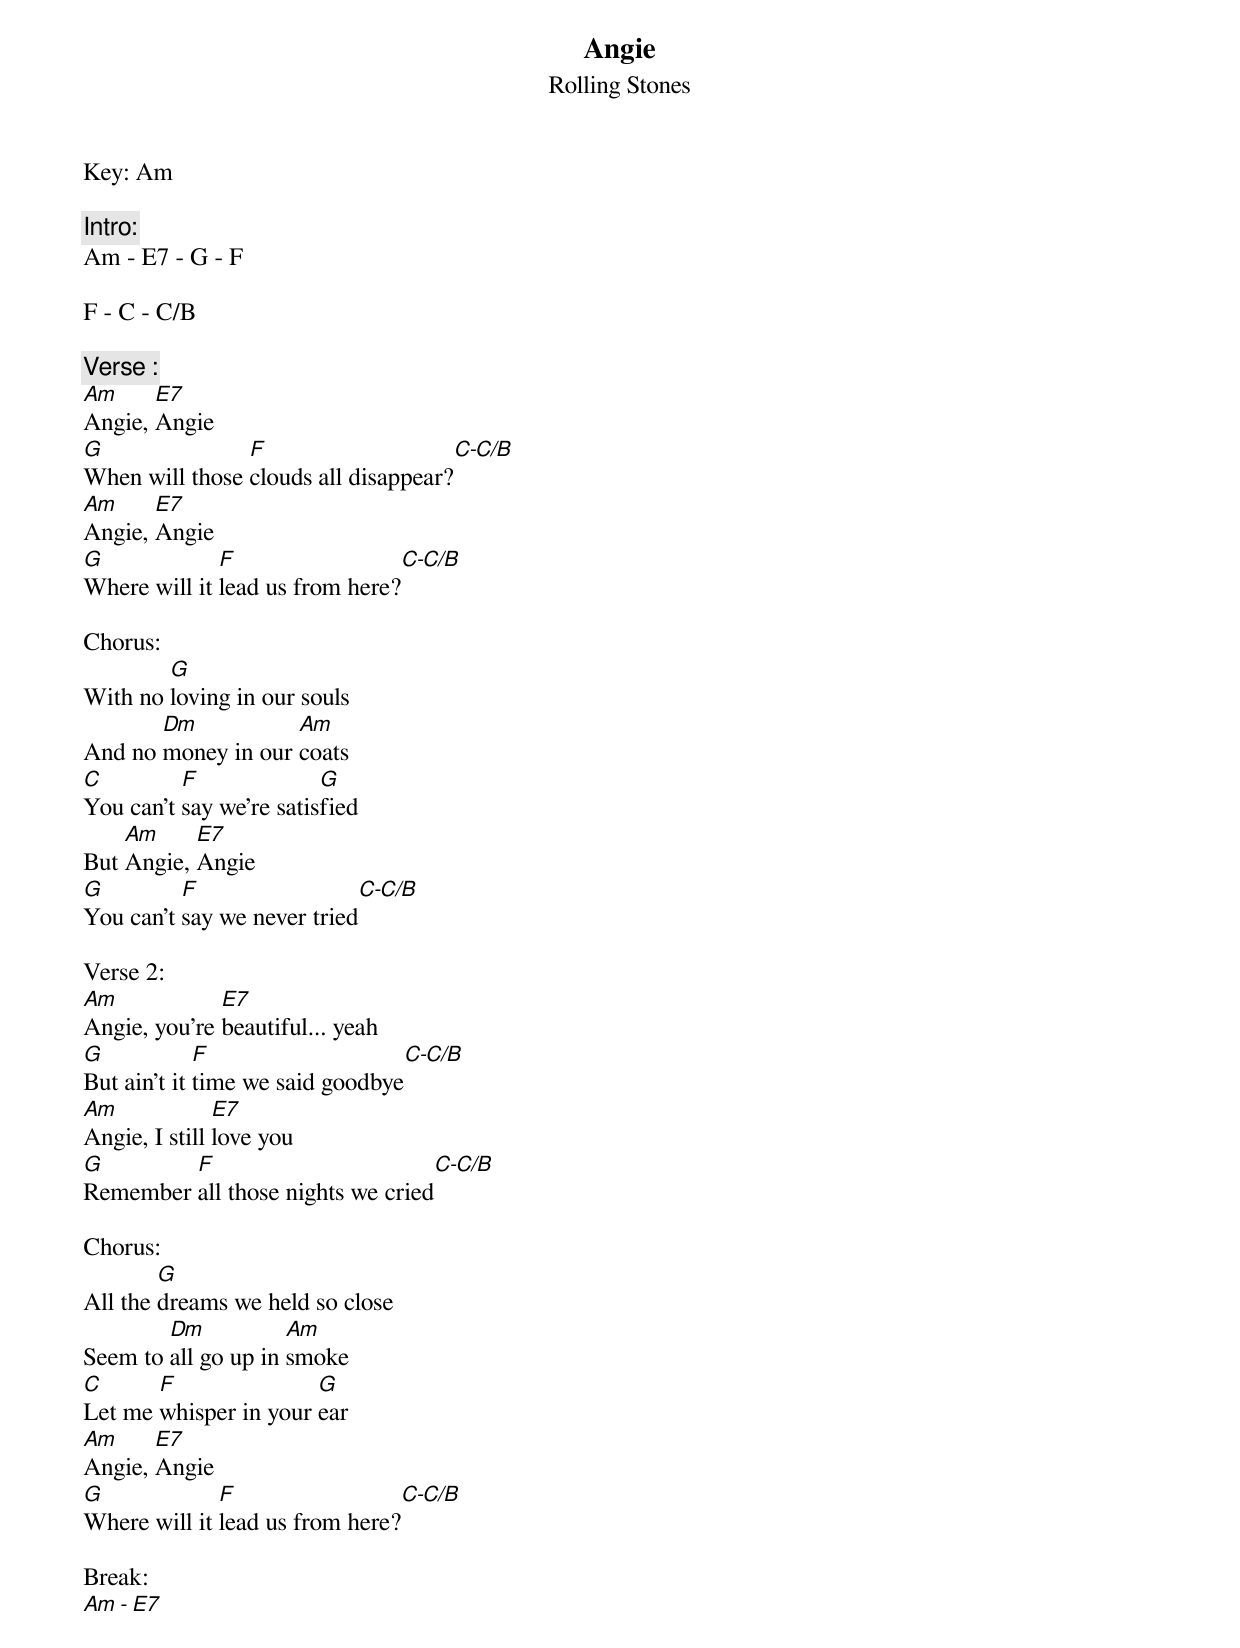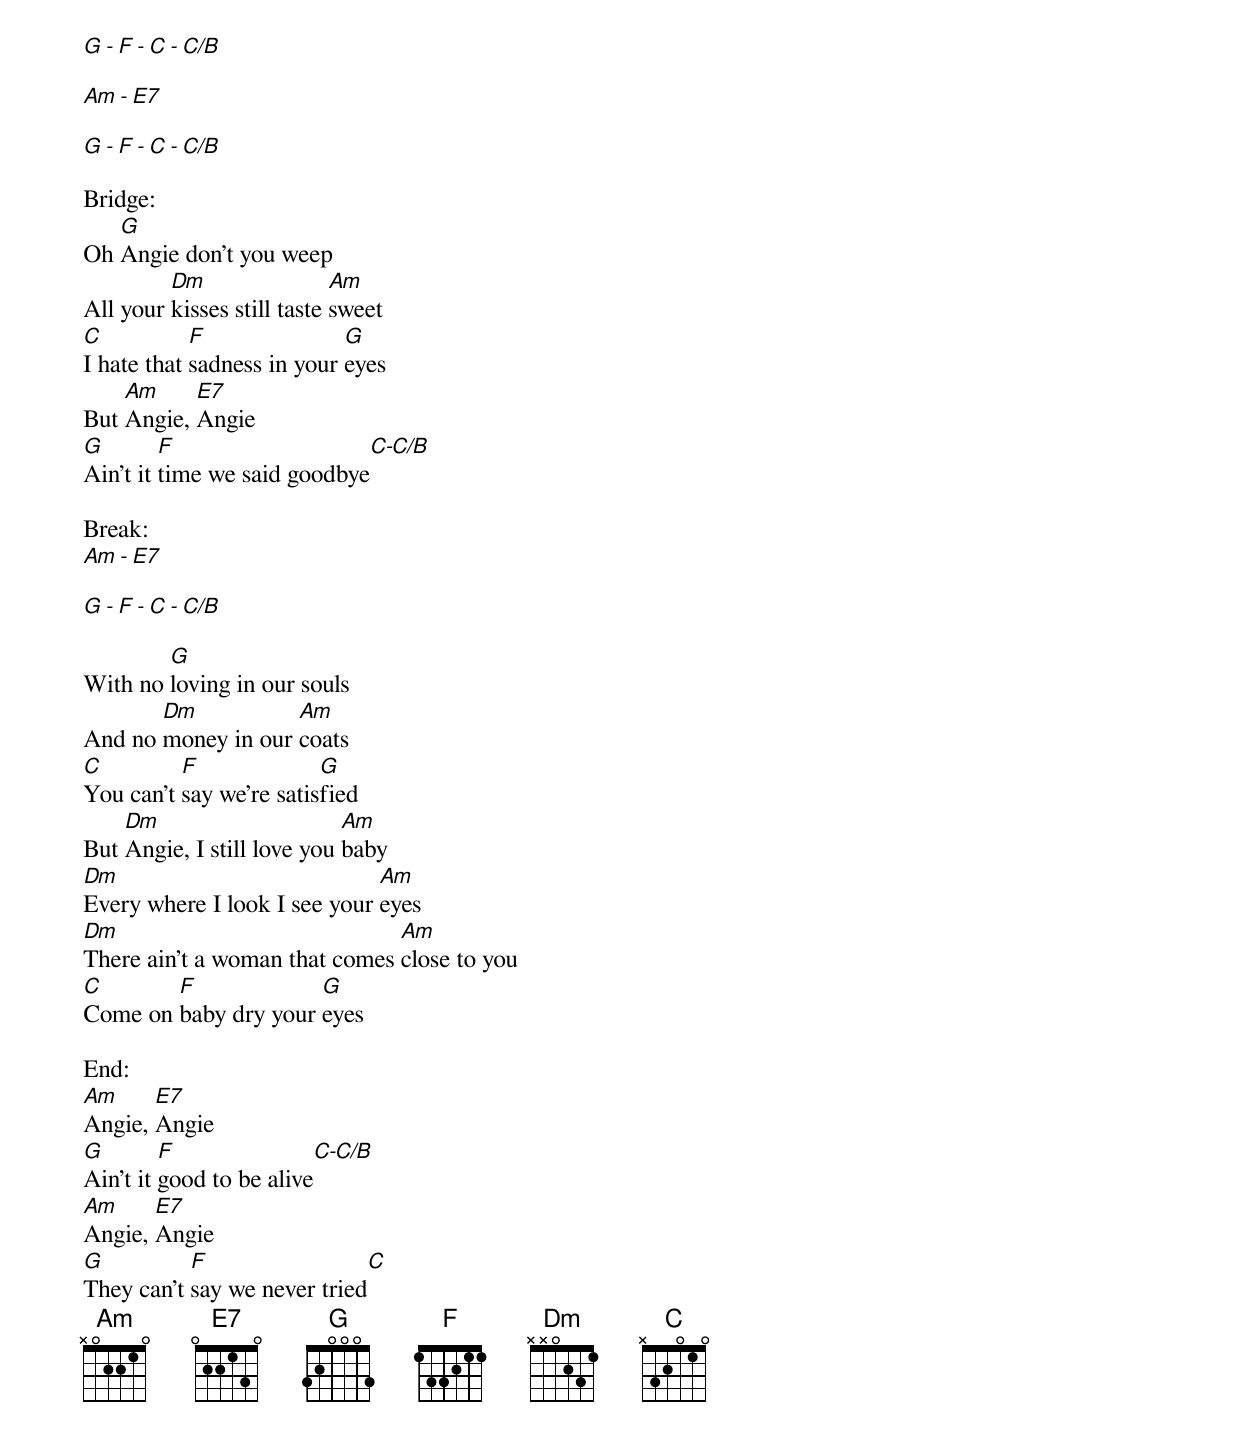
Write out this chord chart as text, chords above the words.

Angie
Rolling Stones
Key: Am

Intro:
Am - E7 - G - F

F - C - C/B

Verse :
Am     E7
Angie, Angie
G               F                     C-C/B
When will those clouds all disappear?
Am     E7
Angie, Angie
G             F                  C-C/B
Where will it lead us from here?

Chorus:
        G
With no loving in our souls
       Dm           Am
And no money in our coats
C         F              G
You can't say we're satisfied
    Am     E7
But Angie, Angie
G         F                  C-C/B
You can't say we never tried

Verse 2:
Am            E7
Angie, you're beautiful... yeah
G            F                    C-C/B
But ain't it time we said goodbye
Am             E7
Angie, I still love you
G        F                         C-C/B
Remember all those nights we cried

Chorus:
        G
All the dreams we held so close
        Dm           Am
Seem to all go up in smoke
C      F               G
Let me whisper in your ear
Am     E7
Angie, Angie
G             F                  C-C/B
Where will it lead us from here?

Break:
Am - E7

G - F - C - C/B

Am - E7

G - F - C - C/B

Bridge:
   G
Oh Angie don't you weep
         Dm                 Am
All your kisses still taste sweet
C           F               G
I hate that sadness in your eyes
    Am     E7
But Angie, Angie
G        F                    C-C/B
Ain't it time we said goodbye

Break:
Am - E7

G - F - C - C/B

        G
With no loving in our souls
       Dm           Am
And no money in our coats
C         F              G
You can't say we're satisfied
    Dm                      Am
But Angie, I still love you baby
Dm                            Am
Every where I look I see your eyes
Dm                             Am
There ain't a woman that comes close to you
C       F             G
Come on baby dry your eyes

End:
Am     E7
Angie, Angie
G        F                C-C/B
Ain't it good to be alive
Am     E7
Angie, Angie
G          F                  C
They can't say we never tried
